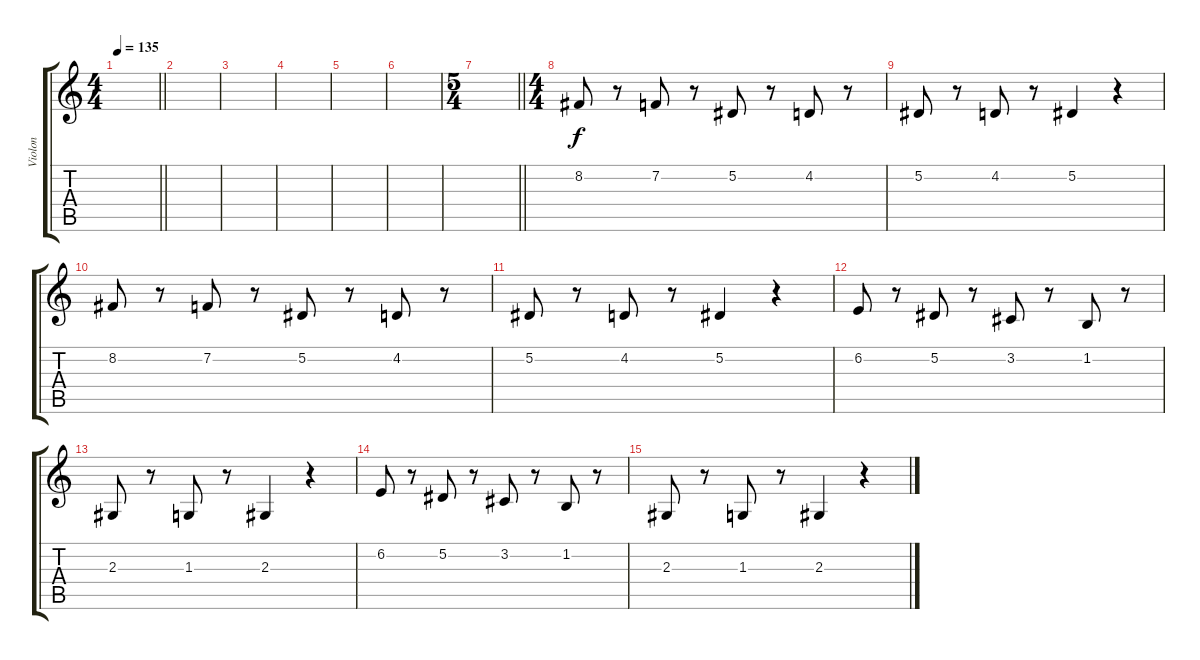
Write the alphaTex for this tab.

\track ("Violon" "Violon") {instrument violin}
\staff {score tabs}
\tuning (Eb4 Bb3 Gb3 Db3 Ab2 Eb2) {hide}
\ts (4 4)
\tempo 135
\clef g2
\barLineRight lightlight
\ks c
|
\section ("" "")
|
|
|
|
|
\ts (5 4)
\barLineRight lightlight
|
\ts (4 4)
\section ("" "")
8.2.8 r.8 7.2.8 r.8 5.2.8 r.8 4.2.8 r.8 |
5.2.8 r.8 4.2.8 r.8 5.2.4 r.4 |
8.2.8 r.8 7.2.8 r.8 5.2.8 r.8 4.2.8 r.8 |
5.2.8 r.8 4.2.8 r.8 5.2.4 r.4 |
6.2.8 r.8 5.2.8 r.8 3.2.8 r.8 1.2.8 r.8 |
2.3.8 r.8 1.3.8 r.8 2.3.4 r.4 |
6.2.8 r.8 5.2.8 r.8 3.2.8 r.8 1.2.8 r.8 |
2.3.8 r.8 1.3.8 r.8 2.3.4 r.4
